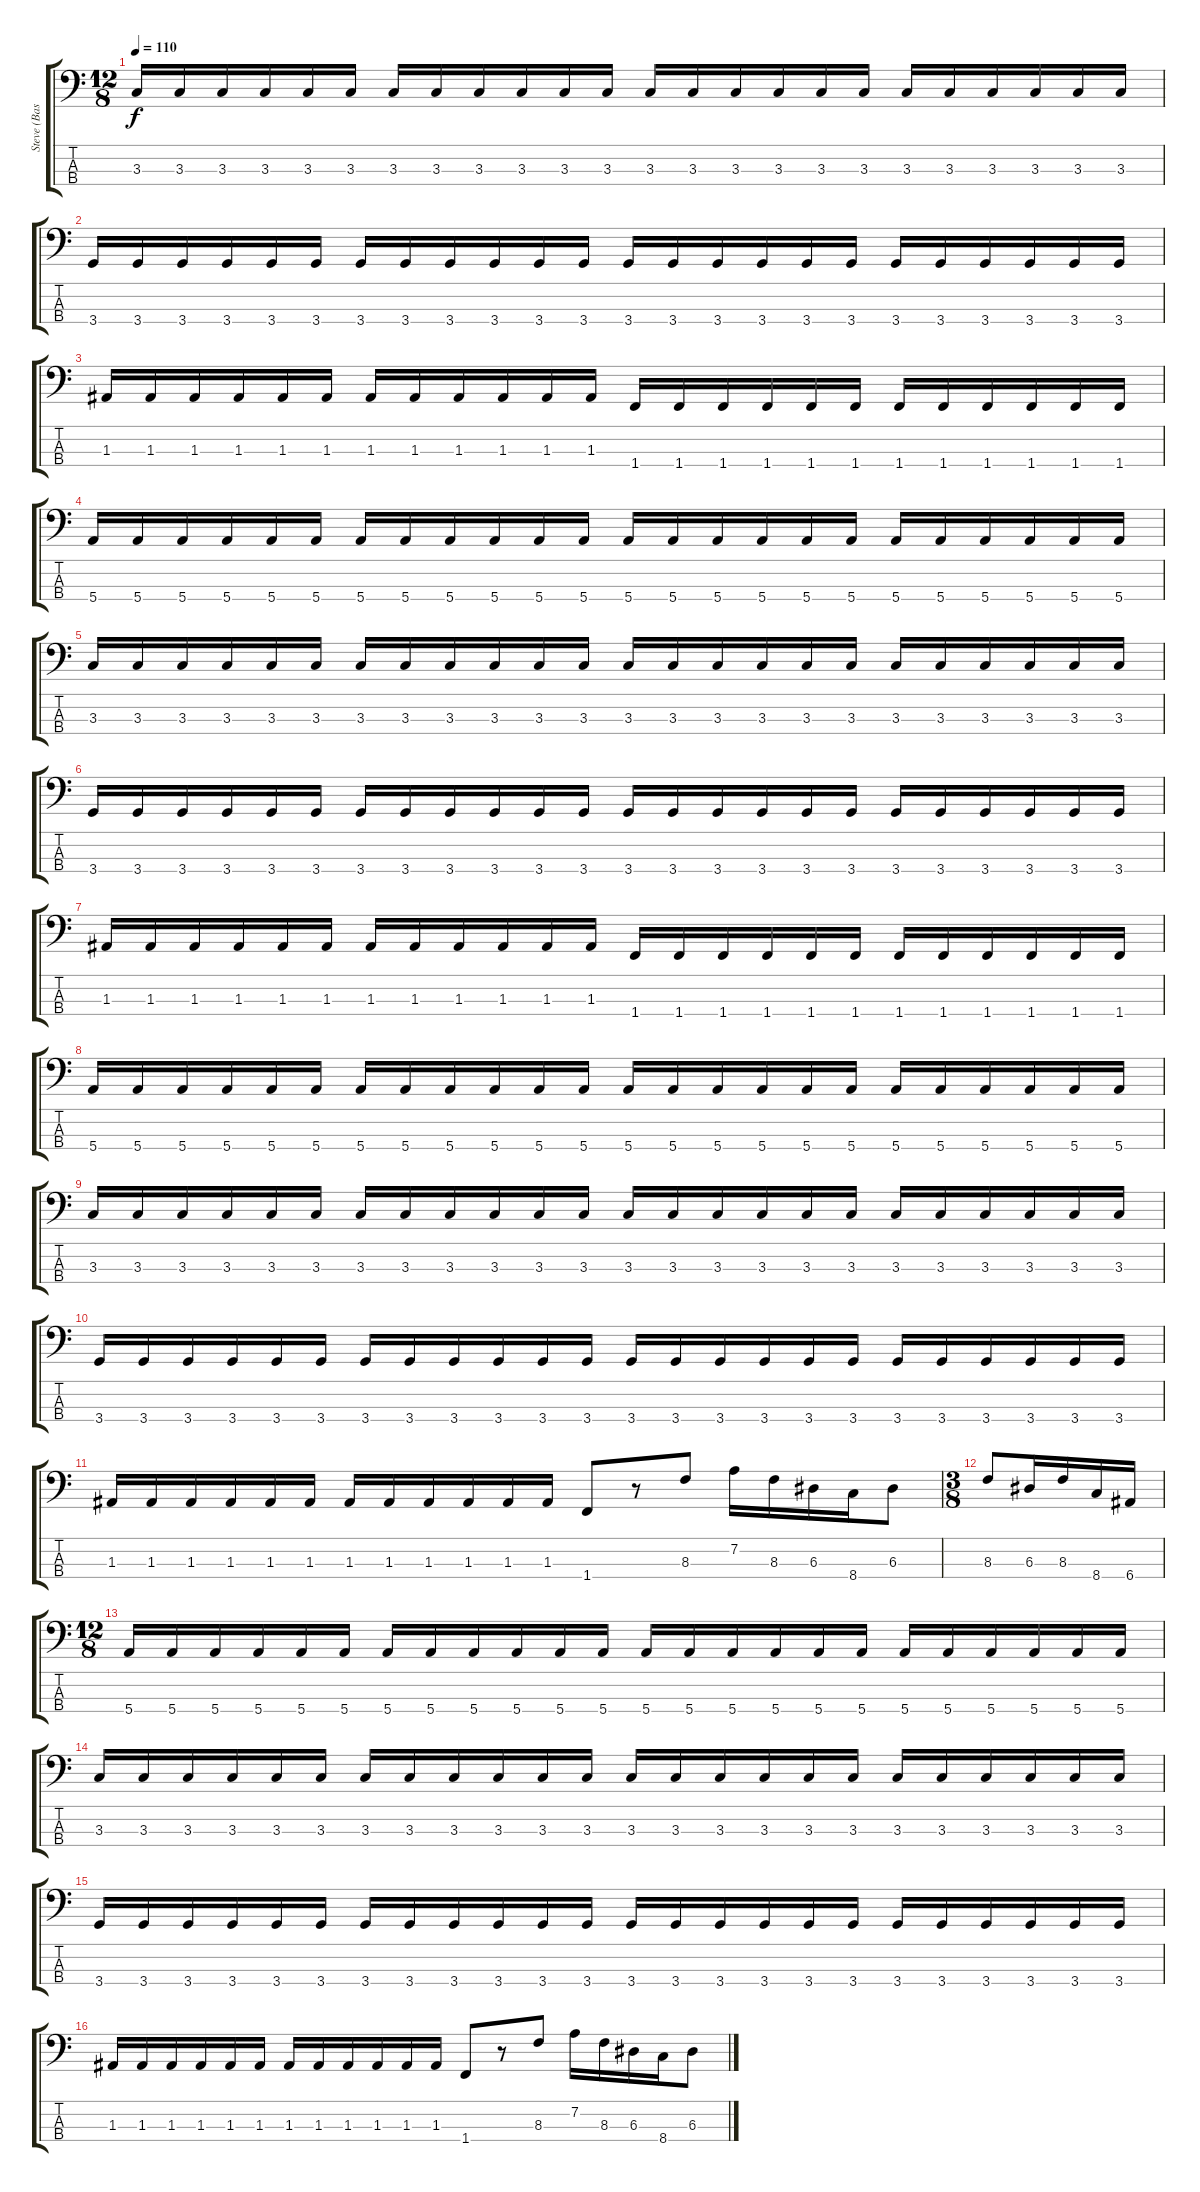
\track ("Steve (Bass)" "Steve (Bas") {instrument electricbasspick}
\staff {score tabs}
\tuning (G2 D2 A1 E1) {hide}
\ts (12 8)
\tempo 110
\clef f4
\ks c
3.3.16{dy f} 3.3.16 3.3.16 3.3.16 3.3.16 3.3.16 3.3.16 3.3.16 3.3.16 3.3.16 3.3.16 3.3.16 3.3.16 3.3.16 3.3.16 3.3.16 3.3.16 3.3.16 3.3.16 3.3.16 3.3.16 3.3.16 3.3.16 3.3.16 |
3.4.16 3.4.16 3.4.16 3.4.16 3.4.16 3.4.16 3.4.16 3.4.16 3.4.16 3.4.16 3.4.16 3.4.16 3.4.16 3.4.16 3.4.16 3.4.16 3.4.16 3.4.16 3.4.16 3.4.16 3.4.16 3.4.16 3.4.16 3.4.16 |
1.3.16 1.3.16 1.3.16 1.3.16 1.3.16 1.3.16 1.3.16 1.3.16 1.3.16 1.3.16 1.3.16 1.3.16 1.4.16 1.4.16 1.4.16 1.4.16 1.4.16 1.4.16 1.4.16 1.4.16 1.4.16 1.4.16 1.4.16 1.4.16 |
5.4.16 5.4.16 5.4.16 5.4.16 5.4.16 5.4.16 5.4.16 5.4.16 5.4.16 5.4.16 5.4.16 5.4.16 5.4.16 5.4.16 5.4.16 5.4.16 5.4.16 5.4.16 5.4.16 5.4.16 5.4.16 5.4.16 5.4.16 5.4.16 |
3.3.16 3.3.16 3.3.16 3.3.16 3.3.16 3.3.16 3.3.16 3.3.16 3.3.16 3.3.16 3.3.16 3.3.16 3.3.16 3.3.16 3.3.16 3.3.16 3.3.16 3.3.16 3.3.16 3.3.16 3.3.16 3.3.16 3.3.16 3.3.16 |
3.4.16 3.4.16 3.4.16 3.4.16 3.4.16 3.4.16 3.4.16 3.4.16 3.4.16 3.4.16 3.4.16 3.4.16 3.4.16 3.4.16 3.4.16 3.4.16 3.4.16 3.4.16 3.4.16 3.4.16 3.4.16 3.4.16 3.4.16 3.4.16 |
1.3.16 1.3.16 1.3.16 1.3.16 1.3.16 1.3.16 1.3.16 1.3.16 1.3.16 1.3.16 1.3.16 1.3.16 1.4.16 1.4.16 1.4.16 1.4.16 1.4.16 1.4.16 1.4.16 1.4.16 1.4.16 1.4.16 1.4.16 1.4.16 |
5.4.16 5.4.16 5.4.16 5.4.16 5.4.16 5.4.16 5.4.16 5.4.16 5.4.16 5.4.16 5.4.16 5.4.16 5.4.16 5.4.16 5.4.16 5.4.16 5.4.16 5.4.16 5.4.16 5.4.16 5.4.16 5.4.16 5.4.16 5.4.16 |
3.3.16 3.3.16 3.3.16 3.3.16 3.3.16 3.3.16 3.3.16 3.3.16 3.3.16 3.3.16 3.3.16 3.3.16 3.3.16 3.3.16 3.3.16 3.3.16 3.3.16 3.3.16 3.3.16 3.3.16 3.3.16 3.3.16 3.3.16 3.3.16 |
3.4.16 3.4.16 3.4.16 3.4.16 3.4.16 3.4.16 3.4.16 3.4.16 3.4.16 3.4.16 3.4.16 3.4.16 3.4.16 3.4.16 3.4.16 3.4.16 3.4.16 3.4.16 3.4.16 3.4.16 3.4.16 3.4.16 3.4.16 3.4.16 |
1.3.16 1.3.16 1.3.16 1.3.16 1.3.16 1.3.16 1.3.16 1.3.16 1.3.16 1.3.16 1.3.16 1.3.16 1.4.8 r.8 8.3.8 7.2.16 8.3.16 6.3.16 8.4.16 6.3.8 |
\ts (3 8)
8.3.8 6.3.16 8.3.16 8.4.16 6.4.16 |
\ts (12 8)
5.4.16 5.4.16 5.4.16 5.4.16 5.4.16 5.4.16 5.4.16 5.4.16 5.4.16 5.4.16 5.4.16 5.4.16 5.4.16 5.4.16 5.4.16 5.4.16 5.4.16 5.4.16 5.4.16 5.4.16 5.4.16 5.4.16 5.4.16 5.4.16 |
3.3.16 3.3.16 3.3.16 3.3.16 3.3.16 3.3.16 3.3.16 3.3.16 3.3.16 3.3.16 3.3.16 3.3.16 3.3.16 3.3.16 3.3.16 3.3.16 3.3.16 3.3.16 3.3.16 3.3.16 3.3.16 3.3.16 3.3.16 3.3.16 |
3.4.16 3.4.16 3.4.16 3.4.16 3.4.16 3.4.16 3.4.16 3.4.16 3.4.16 3.4.16 3.4.16 3.4.16 3.4.16 3.4.16 3.4.16 3.4.16 3.4.16 3.4.16 3.4.16 3.4.16 3.4.16 3.4.16 3.4.16 3.4.16 |
1.3.16 1.3.16 1.3.16 1.3.16 1.3.16 1.3.16 1.3.16 1.3.16 1.3.16 1.3.16 1.3.16 1.3.16 1.4.8 r.8 8.3.8 7.2.16 8.3.16 6.3.16 8.4.16 6.3.8
